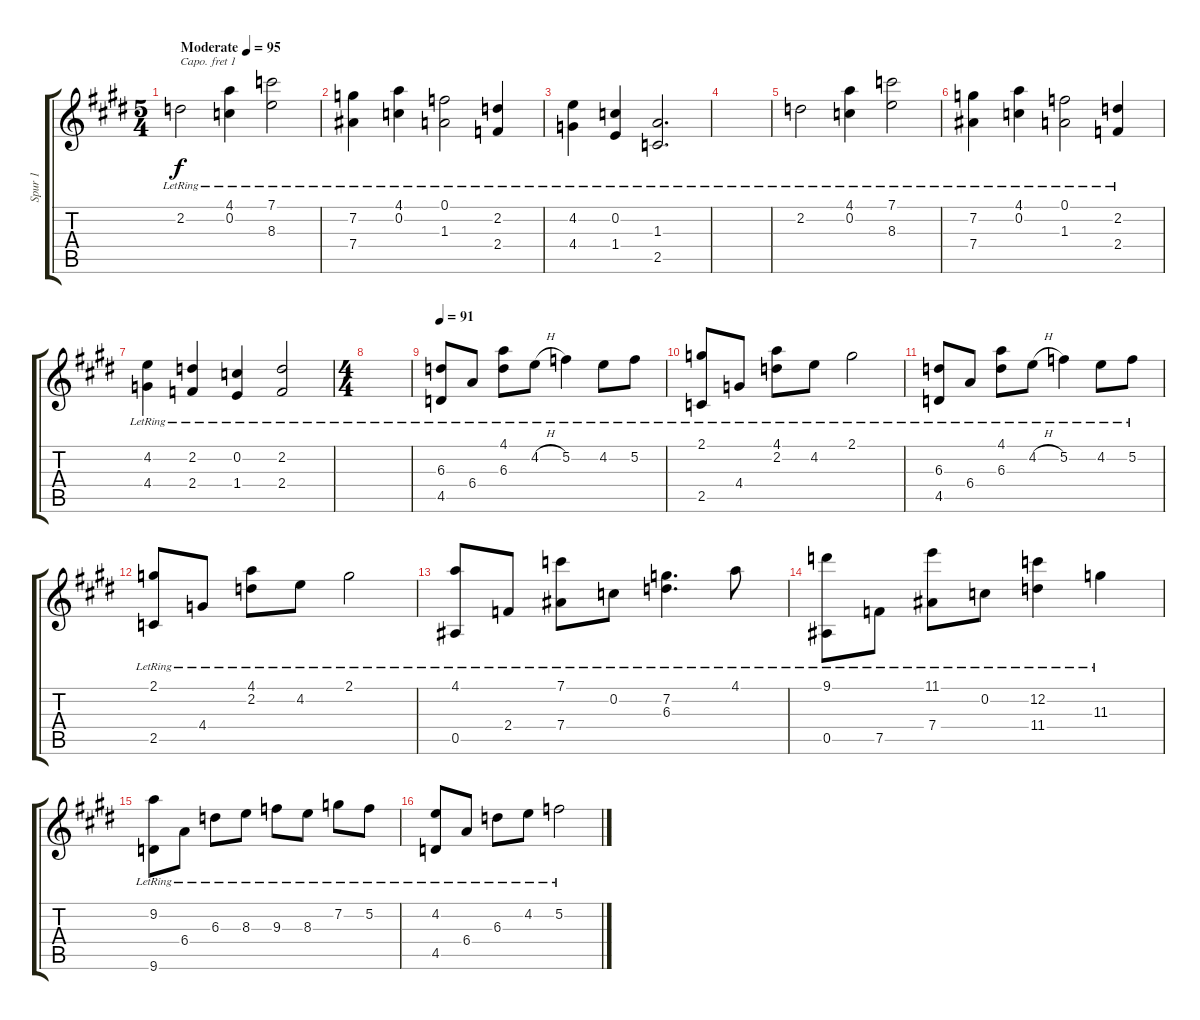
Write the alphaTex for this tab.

\track ("Spur 1" "Spur 1") {instrument acousticguitarnylon}
\staff {score tabs}
\capo 1
\tuning (E4 B3 G3 D3 A2 E2) {hide}
\ts (5 4)
\tempo (95 "Moderate")
\clef g2
\ks c#minor
2.2{lr}.2{dy f instrument acousticguitarnylon} (4.1{lr} 0.2{lr}).4 (7.1{lr} 8.3{lr}).2 |
(7.2{lr} 7.4{lr}).4 (4.1{lr} 0.2{lr}).4 (0.1{lr} 1.3{lr}).2 (2.2{lr} 2.4{lr}).4 |
(4.2{lr} 4.4{lr}).4 (0.2{lr} 1.4{lr}).4 (1.3{lr} 2.5{lr}).2{d} |
|
2.2{lr}.2 (4.1{lr} 0.2{lr}).4 (7.1{lr} 8.3{lr}).2 |
(7.2{lr} 7.4{lr}).4 (4.1{lr} 0.2{lr}).4 (0.1{lr} 1.3{lr}).2 (2.2{lr} 2.4{lr}).4 |
(4.2{lr} 4.4{lr}).4 (2.2{lr} 2.4{lr}).4 (0.2{lr} 1.4{lr}).4 (2.2{lr} 2.4{lr}).2 |
\ts (4 4)
|
\tempo 91
(6.3{lr} 4.5{lr}).8 6.4{lr}.8 (4.1{lr} 6.3{lr}).8 4.2{h lr}.8 5.2{lr}.4 4.2{lr}.8 5.2{lr}.8 |
(2.1{lr} 2.5{lr}).8 4.4{lr}.8 (4.1{lr} 2.2{lr}).8 4.2{lr}.8 2.1{lr}.2 |
(6.3{lr} 4.5{lr}).8 6.4{lr}.8 (4.1{lr} 6.3{lr}).8 4.2{h lr}.8 5.2{lr}.4 4.2{lr}.8 5.2{lr}.8 |
(2.1{lr} 2.5{lr}).8 4.4{lr}.8 (4.1{lr} 2.2{lr}).8 4.2{lr}.8 2.1{lr}.2 |
(4.1{lr} 0.5{lr}).8 2.4{lr}.8 (7.1{lr} 7.4{lr}).8 0.2{lr}.8 (7.2{lr} 6.3{lr}).4{d} 4.1{lr}.8 |
(9.1{lr} 0.5{lr}).8 7.5{lr}.8 (11.1{lr} 7.4{lr}).8 0.2{lr}.8 (12.2{lr} 11.4{lr}).4 11.3{lr}.4 |
(9.2{lr} 9.6{lr}).8 6.4{lr}.8 6.3{lr}.8 8.3{lr}.8 9.3{lr}.8 8.3{lr}.8 7.2{lr}.8 5.2{lr}.8 |
(4.2{lr} 4.5{lr}).8 6.4{lr}.8 6.3{lr}.8 4.2{lr}.8 5.2{lr}.2
